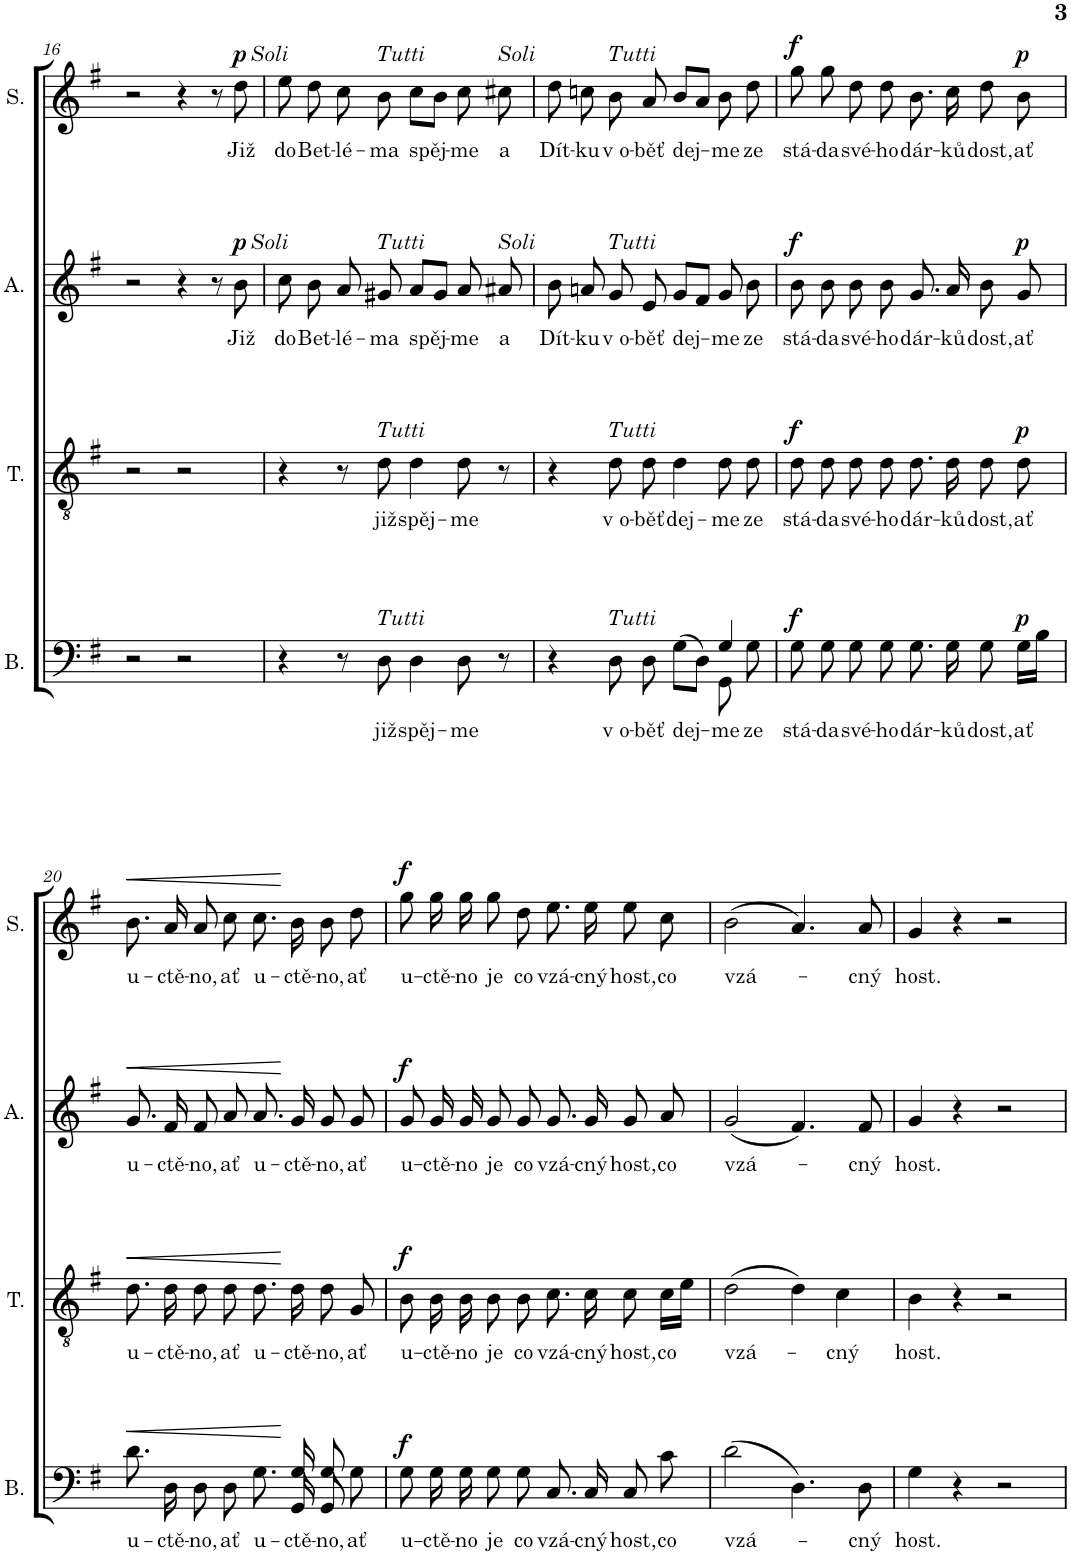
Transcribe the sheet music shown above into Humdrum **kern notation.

**kern	**text	**dynam	**kern	**text	**dynam	**kern	**text	**dynam	**kern	**text	**dynam
*part4	*part4	*part4	*part3	*part3	*part3	*part2	*part2	*part2	*part1	*part1	*part1
*staff4	*staff4	*staff4	*staff3	*staff3	*staff3	*staff2	*staff2	*staff2	*staff1	*staff1	*staff1
*I"Bas	*	*	*I"Tenor	*	*	*I"Alt	*	*	*I"Soprán	*	*
*I'B.	*	*	*I'T.	*	*	*I'A.	*	*	*I'S.	*	*
!!LO:PB:g=z
*clefF4	*	*	*clefGv2	*	*	*clefG2	*	*	*clefG2	*	*
*k[f#]	*	*	*k[f#]	*	*	*k[f#]	*	*	*k[f#]	*	*
*M4/4	*	*	*M4/4	*	*	*M4/4	*	*	*M4/4	*	*
*met(c)	*	*	*met(c)	*	*	*met(c)	*	*	*met(c)	*	*
=16	=16	=16	=16	=16	=16	=16	=16	=16	=16	=16	=16
2r	.	.	2r	.	.	2r	.	.	2r	.	.
2r	.	.	2r	.	.	4r	.	.	4r	.	.
.	.	.	.	.	.	8r	.	.	8r	.	.
!	!	!	!	!	!	!	!	!	!LO:TX:a:i:t=Soli	!	!
!	!	!	!	!	!	!LO:TX:a:i:t=Soli	!	!	!	!	!
!	!	!	!	!	!	!	!LO:LY:b	!LO:DY:a	!	!LO:LY:b	!LO:DY:a
.	.	.	.	.	.	8b\	Již	p	8dd\	Již	p
=17	=17	=17	=17	=17	=17	=17	=17	=17	=17	=17	=17
!	!	!	!	!	!	!	!LO:LY:b	!	!	!LO:LY:b	!
4r	.	.	4r	.	.	8cc\	do	.	8ee\	do	.
!	!	!	!	!	!	!	!LO:LY:b	!	!	!LO:LY:b	!
.	.	.	.	.	.	8b\	Bet-	.	8dd\	Bet-	.
!	!	!	!	!	!	!	!LO:LY:b	!	!	!LO:LY:b	!
8r	.	.	8r	.	.	8a/	-lé-	.	8cc\	-lé-	.
!	!	!	!	!	!	!	!	!	!LO:TX:a:i:t=Tutti	!	!
!	!	!	!	!	!	!LO:TX:a:i:t=Tutti	!	!	!	!	!
!	!	!	!LO:TX:a:i:t=Tutti	!	!	!	!	!	!	!	!
!LO:TX:a:i:t=Tutti	!	!	!	!	!	!	!	!	!	!	!
!	!LO:LY:b	!	!	!LO:LY:b	!	!	!LO:LY:b	!	!	!LO:LY:b	!
8D\	již	.	8d\	již	.	8g#X/	-ma	.	8b\	-ma	.
!	!LO:LY:b	!	!	!LO:LY:b	!	!	!LO:LY:b	!	!	!LO:LY:b	!
4D\	spěj-	.	4d\	spěj-	.	8a/L	spěj-	.	8cc\L	spěj-	.
.	.	.	.	.	.	8g#/J	.	.	8b\J	.	.
!	!LO:LY:b	!	!	!LO:LY:b	!	!	!LO:LY:b	!	!	!LO:LY:b	!
8D\	-me	.	8d\	-me	.	8a/	-me	.	8cc\	-me	.
!	!	!	!	!	!	!	!	!	!LO:TX:a:i:t=Soli	!	!
!	!	!	!	!	!	!LO:TX:a:i:t=Soli	!	!	!	!	!
!	!	!	!	!	!	!	!LO:LY:b	!	!	!LO:LY:b	!
8r	.	.	8r	.	.	8a#X/	a	.	8cc#X\	a	.
=18	=18	=18	=18	=18	=18	=18	=18	=18	=18	=18	=18
*^	*	*	*	*	*	*	*	*	*	*	*
!	!	!	!	!	!	!	!	!LO:LY:b	!	!	!LO:LY:b	!
4r	4ryy	.	.	4r	.	.	8b\	Dít-	.	8dd\	Dít-	.
!	!	!	!	!	!	!	!	!LO:LY:b	!	!	!LO:LY:b	!
.	.	.	.	.	.	.	8an/	-ku	.	8ccn\	-ku	.
!	!	!	!	!	!	!	!	!	!	!LO:TX:a:i:t=Tutti	!	!
!	!	!	!	!	!	!	!LO:TX:a:i:t=Tutti	!	!	!	!	!
!	!	!	!	!LO:TX:a:i:t=Tutti	!	!	!	!	!	!	!	!
!LO:TX:a:i:t=Tutti	!	!	!	!	!	!	!	!	!	!	!	!
!	!	!LO:LY:b	!	!	!LO:LY:b	!	!	!LO:LY:b	!	!	!LO:LY:b	!
8D\	4ryy	v o-	.	8d\	v o-	.	8g/	v o-	.	8b\	v o-	.
!	!	!LO:LY:b	!	!	!LO:LY:b	!	!	!LO:LY:b	!	!	!LO:LY:b	!
8D\	.	-běť	.	8d\	-běť	.	8e/	-běť	.	8a/	-běť	.
!	!	!LO:LY:b	!	!	!LO:LY:b	!	!	!LO:LY:b	!	!	!LO:LY:b	!
(8G\L	4ryy	dej-	.	4d\	dej-	.	8g/L	dej-	.	8b/L	dej-	.
8D\J)	.	.	.	.	.	.	8f#/J	.	.	8a/J	.	.
!	!	!LO:LY:b	!	!	!LO:LY:b	!	!	!LO:LY:b	!	!	!LO:LY:b	!
8GG\	4G/	-me	.	8d\	-me	.	8g/	-me	.	8b\	-me	.
!	!	!LO:LY:b	!	!	!LO:LY:b	!	!	!LO:LY:b	!	!	!LO:LY:b	!
8G\	.	ze	.	8d\	ze	.	8b\	ze	.	8dd\	ze	.
*v	*v	*	*	*	*	*	*	*	*	*	*	*
=19	=19	=19	=19	=19	=19	=19	=19	=19	=19	=19	=19
!	!LO:LY:b	!LO:DY:a	!	!LO:LY:b	!LO:DY:a	!	!LO:LY:b	!LO:DY:a	!	!LO:LY:b	!LO:DY:a
8G\	stá-	f	8d\	stá-	f	8b\	stá-	f	8gg\	stá-	f
!	!LO:LY:b	!	!	!LO:LY:b	!	!	!LO:LY:b	!	!	!LO:LY:b	!
8G\	-da	.	8d\	-da	.	8b\	-da	.	8gg\	-da	.
!	!LO:LY:b	!	!	!LO:LY:b	!	!	!LO:LY:b	!	!	!LO:LY:b	!
8G\	své-	.	8d\	své-	.	8b\	své-	.	8dd\	své-	.
!	!LO:LY:b	!	!	!LO:LY:b	!	!	!LO:LY:b	!	!	!LO:LY:b	!
8G\	-ho	.	8d\	-ho	.	8b\	-ho	.	8dd\	-ho	.
!	!LO:LY:b	!	!	!LO:LY:b	!	!	!LO:LY:b	!	!	!LO:LY:b	!
8.G\	dár-	.	8.d\	dár-	.	8.g/	dár-	.	8.b\	dár-	.
!	!LO:LY:b	!	!	!LO:LY:b	!	!	!LO:LY:b	!	!	!LO:LY:b	!
16G\	-ků	.	16d\	-ků	.	16a/	-ků	.	16cc\	-ků	.
!	!LO:LY:b	!	!	!LO:LY:b	!	!	!LO:LY:b	!	!	!LO:LY:b	!
8G\	dost,	.	8d\	dost,	.	8b\	dost,	.	8dd\	dost,	.
!	!LO:LY:b	!LO:DY:a	!	!LO:LY:b	!LO:DY:a	!	!LO:LY:b	!LO:DY:a	!	!LO:LY:b	!LO:DY:a
16G\LL	ať	p	8d\	ať	p	8g/	ať	p	8b\	ať	p
16B\JJ	.	.	.	.	.	.	.	.	.	.	.
!!LO:LB:g=z
=20	=20	=20	=20	=20	=20	=20	=20	=20	=20	=20	=20
!	!LO:LY:b	!LO:HP:b	!	!LO:LY:b	!LO:HP:b	!	!LO:LY:b	!LO:HP:b	!	!LO:LY:b	!LO:HP:b
*^	*	*	*	*	*	*	*	*	*	*	*
8.d\	4ryy	u-	<	8.d\	u-	<	8.g/	u-	<	8.b\	u-	<
!	!	!LO:LY:b	!	!	!LO:LY:b	!	!	!LO:LY:b	!	!	!LO:LY:b	!
16D\	.	-ctě-	.	16d\	-ctě-	.	16f#/	-ctě-	.	16a/	-ctě-	.
!	!	!LO:LY:b	!	!	!LO:LY:b	!	!	!LO:LY:b	!	!	!LO:LY:b	!
8D\	4ryy	-no,	.	8d\	-no,	.	8f#/	-no,	.	8a/	-no,	.
!	!	!LO:LY:b	!	!	!LO:LY:b	!	!	!LO:LY:b	!	!	!LO:LY:b	!
8D\	.	ať	.	8d\	ať	.	8a/	ať	.	8cc\	ať	.
!	!	!LO:LY:b	!	!	!LO:LY:b	!	!	!LO:LY:b	!	!	!LO:LY:b	!
8.G\	8.ryy	u-	.	8.d\	u-	.	8.a/	u-	.	8.cc\	u-	.
!	!	!LO:LY:b	!	!	!LO:LY:b	!	!	!LO:LY:b	!	!	!LO:LY:b	!
16GG/	16G/	-ctě-	[	16d\	-ctě-	[	16g/	-ctě-	[	16b\	-ctě-	[
!	!	!LO:LY:b	!	!	!LO:LY:b	!	!	!LO:LY:b	!	!	!LO:LY:b	!
8GG/	8G/	-no,	.	8d\	-no,	.	8g/	-no,	.	8b\	-no,	.
!	!	!LO:LY:b	!	!	!LO:LY:b	!	!	!LO:LY:b	!	!	!LO:LY:b	!
8G\	8ryy	ať	.	8G/	ať	.	8g/	ať	.	8dd\	ať	.
=21	=21	=21	=21	=21	=21	=21	=21	=21	=21	=21	=21	=21
!	!	!LO:LY:b	!LO:DY:a	!	!LO:LY:b	!LO:DY:a	!	!LO:LY:b	!LO:DY:a	!	!LO:LY:b	!LO:DY:a
*v	*v	*	*	*	*	*	*	*	*	*	*	*
8G\	u-	f	8B\	u-	f	8g/	u-	f	8gg\	u-	f
!	!LO:LY:b	!	!	!LO:LY:b	!	!	!LO:LY:b	!	!	!LO:LY:b	!
16G\	-ctě-	.	16B\	-ctě-	.	16g/	-ctě-	.	16gg\	-ctě-	.
!	!LO:LY:b	!	!	!LO:LY:b	!	!	!LO:LY:b	!	!	!LO:LY:b	!
16G\	-no	.	16B\	-no	.	16g/	-no	.	16gg\	-no	.
!	!LO:LY:b	!	!	!LO:LY:b	!	!	!LO:LY:b	!	!	!LO:LY:b	!
8G\	je	.	8B\	je	.	8g/	je	.	8gg\	je	.
!	!LO:LY:b	!	!	!LO:LY:b	!	!	!LO:LY:b	!	!	!LO:LY:b	!
8G\	co	.	8B\	co	.	8g/	co	.	8dd\	co	.
!	!LO:LY:b	!	!	!LO:LY:b	!	!	!LO:LY:b	!	!	!LO:LY:b	!
8.C/	vzá-	.	8.c\	vzá-	.	8.g/	vzá-	.	8.ee\	vzá-	.
!	!LO:LY:b	!	!	!LO:LY:b	!	!	!LO:LY:b	!	!	!LO:LY:b	!
16C/	-cný	.	16c\	-cný	.	16g/	-cný	.	16ee\	-cný	.
!	!LO:LY:b	!	!	!LO:LY:b	!	!	!LO:LY:b	!	!	!LO:LY:b	!
8C/	host,	.	8c\	host,	.	8g/	host,	.	8ee\	host,	.
!	!LO:LY:b	!	!	!LO:LY:b	!	!	!LO:LY:b	!	!	!LO:LY:b	!
8c\	co	.	16c\LL	co	.	8a/	co	.	8cc\	co	.
.	.	.	16e\JJ	.	.	.	.	.	.	.	.
=22	=22	=22	=22	=22	=22	=22	=22	=22	=22	=22	=22
!	!LO:LY:b	!	!	!LO:LY:b	!	!	!LO:LY:b	!	!	!LO:LY:b	!
(2d\	vzá-	.	(2d\	vzá-	.	(2g/	vzá-	.	(2b\	vzá-	.
4.D\)	.	.	4d\)	.	.	4.f#/)	.	.	4.a/)	.	.
!	!	!	!	!LO:LY:b	!	!	!	!	!	!	!
.	.	.	4c\	-cný	.	.	.	.	.	.	.
!	!LO:LY:b	!	!	!	!	!	!LO:LY:b	!	!	!LO:LY:b	!
8D\	-cný	.	.	.	.	8f#/	-cný	.	8a/	-cný	.
=23	=23	=23	=23	=23	=23	=23	=23	=23	=23	=23	=23
!	!LO:LY:b	!	!	!LO:LY:b	!	!	!LO:LY:b	!	!	!LO:LY:b	!
4G\	host.	.	4B\	host.	.	4g/	host.	.	4g/	host.	.
4r	.	.	4r	.	.	4r	.	.	4r	.	.
2r	.	.	2r	.	.	2r	.	.	2r	.	.
=	=	=	=	=	=	=	=	=	=	=	=
*-	*-	*-	*-	*-	*-	*-	*-	*-	*-	*-	*-
